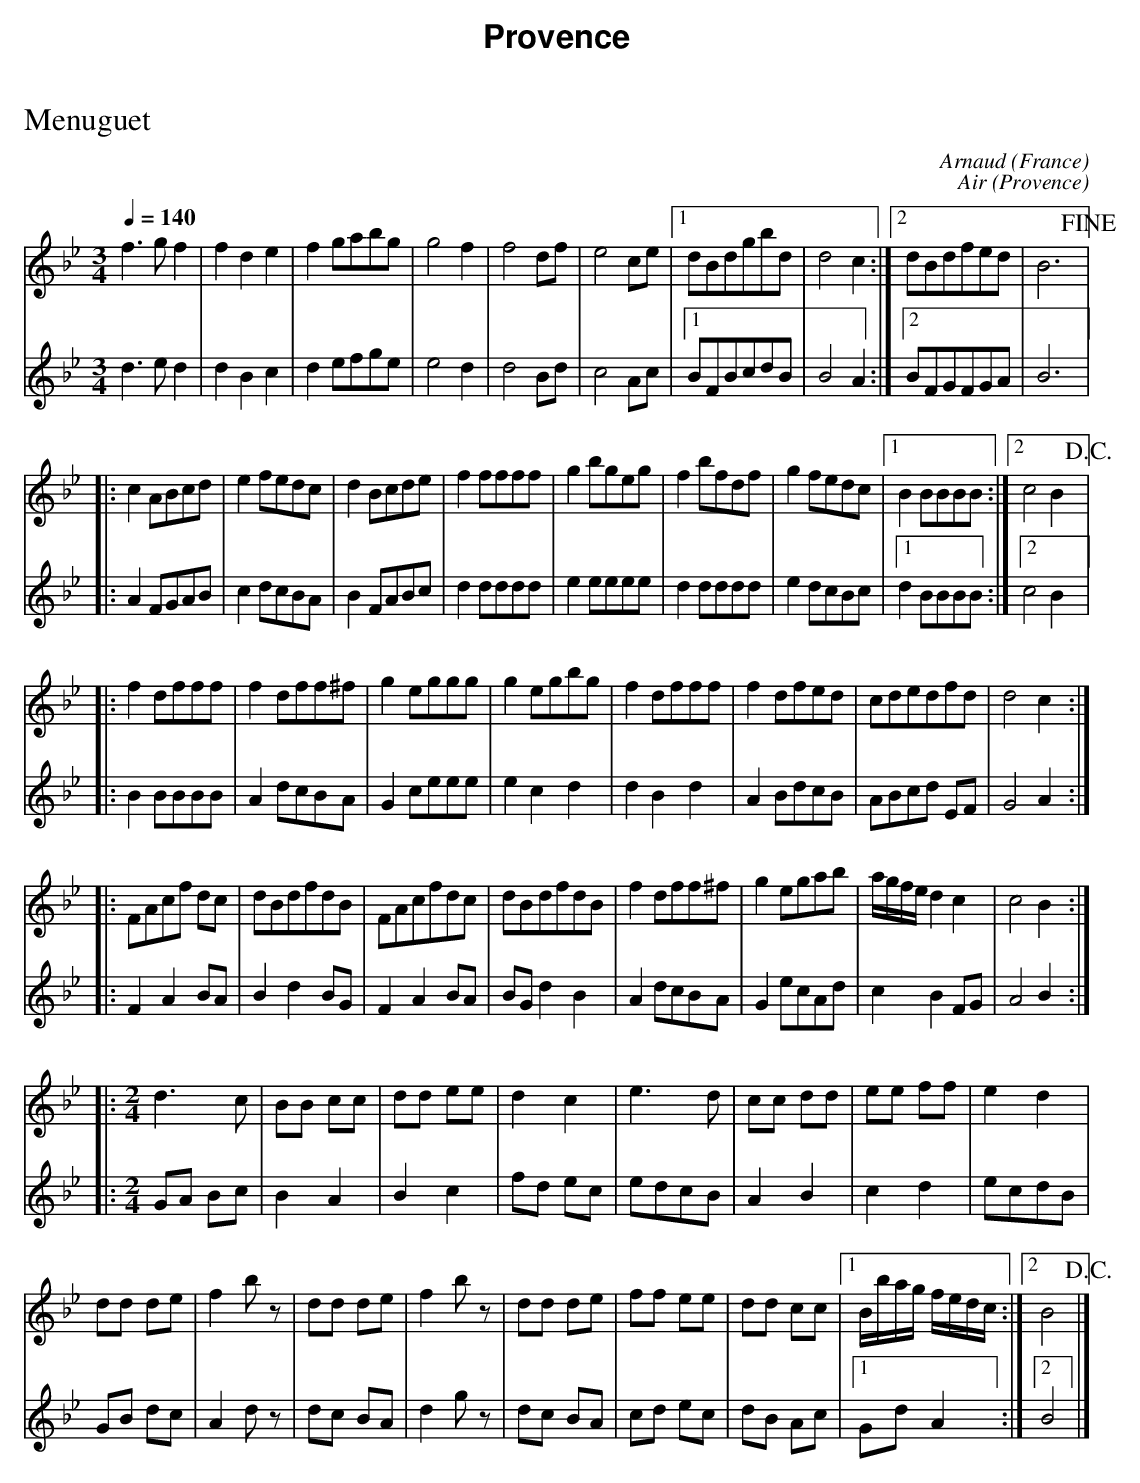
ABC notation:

X:1
T:Menuguet
O:France
C:Arnaud
M:3/4
L:1/8
Q:1/4=140
K:Bb
V:Galoubet1
f3gf2 | f2d2e2 | f2gabg | g4f2 | f4df | e4ce |1 dBdgbd | d4c2 :|2 dBdfed | B6 !fine! |:
c2ABcd | e2fedc | d2Bcde | f2ffff | g2bgeg | f2bfdf | g2fedc |1B2BBBB :|2 c4B2 !D.C.! |:
f2dfff | f2dff^f | g2eggg | g2egbg | f2dfff | f2dfed | cdedfd | d4c2 ::
FAcf dc |dBdfdB | FAcfdc | dBdfdB | f2dff^f | g2egab | a/g/f/e/d2c2 | c4B2 ::
[M:2/4]\
d3c | BB cc | dd ee | d2c2 | e3d | cc dd | ee ff | e2d2 |
dd de | f2bz | dd de | f2bz | dd de | ff ee | dd cc |1 B/b/a/g/ f/e/d/c/ :|2 B4 !D.C.! |]
V:Galoubet2
d3ed2 | d2B2c2 | d2efge | e4d2 | d4Bd | c4Ac |1 BFBcdB | B4A2 :|2 BFGFGA | B6 |:
A2FGAB | c2dcBA | B2FABc | d2dddd | e2eeee | d2dddd | e2dcBc |1 d2BBBB :|2 c4B2 |:
B2BBBB | A2dcBA | G2ceee | e2c2d2 | d2B2d2 | A2BdcB | ABcd EF | G4A2 ::
F2A2BA | B2d2BG | F2A2BA | BG d2B2 | A2dcBA | G2ecAd | c2B2FG | A4B2 ::
[M:2/4]\
GA Bc | B2A2 | B2c2 | fd ec | edcB | A2B2 | c2d2 | ecdB | GB dc | A2dz |
dc BA | d2gz | dc BA | cd ec | dB Ac |1 Gd A2 :|2 B4 |]
